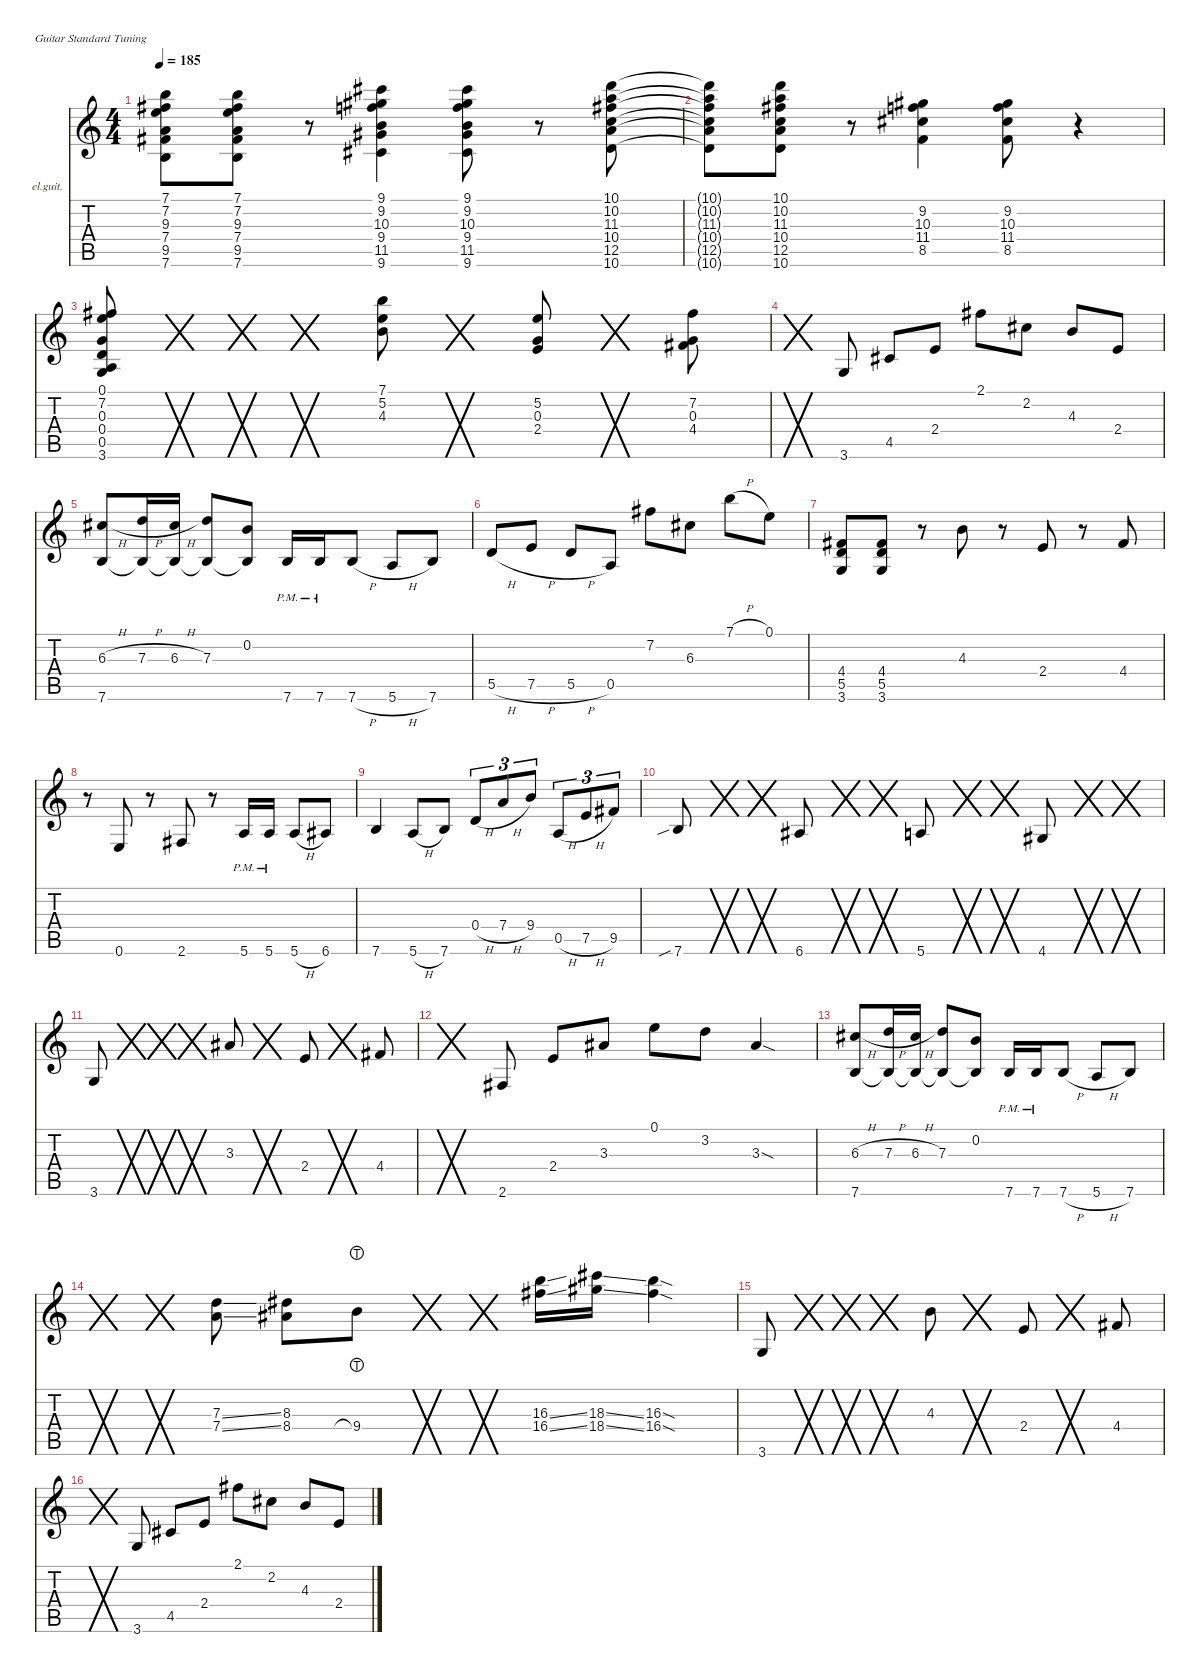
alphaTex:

\defaultSystemsLayout 4
\hideDynamics
\bracketExtendMode nobrackets
\firstSystemTrackNameOrientation horizontal
\otherSystemsTrackNameOrientation horizontal
\track ("Clean Guitar" "el.guit.") {instrument electricguitarclean}
\staff {score tabs}
\tuning (E4 B3 G3 D3 A2 E2)
\ts (4 4)
\tempo 185
\clef g2
\ks c
(7.6 9.5 7.4 9.3 7.2 7.1).8{dy mf instrument electricguitarclean} (7.6 9.5 7.4 9.3 7.2 7.1).8 r.8 (9.6 11.5 9.4 10.3 9.2 9.1).4 (9.6 11.5 9.4 10.3 9.2 9.1).8 r.8 (10.6 12.5 10.4 11.3 10.2 10.1).8 |
(10.6{t} 12.5{t} 10.4{t} 11.3{t} 10.2{t} 10.1{t}).8 (10.6 12.5 10.4 11.3 10.2 10.1).8 r.8 (8.5 11.4 10.3 9.2).4 (8.5 11.4 10.3 9.2).8 r.4 |
(3.6 0.5 0.4 0.3 7.2 0.1).8 ().16{ds} ().16{ds} ().8{ds} (7.1 5.2 4.3).8 ().8{ds} (5.2 0.3 2.4).8 ().8{ds} (7.2 0.3 4.4).8 |
().8{ds} 3.6.8 4.5.8 2.4.8 2.1.8 2.2.8 4.3.8 2.4.8 |
(7.6 6.3{h}).8 (7.3{h} 7.6{t}).16 (6.3{h} 7.6{t}).16 (7.3 7.6{t}).8 (0.2 7.6{t}).8 7.6{pm}.16 7.6{pm}.16 7.6{h}.8 5.6{h}.8 7.6.8 |
5.5{h}.8 7.5{h}.8 5.5{h}.8 0.5.8 7.2.8 6.3.8 7.1{h}.8 0.1.8 |
(3.6 5.5 4.4).8 (3.6 5.5 4.4).8 r.8 4.3.8 r.8 2.4.8 r.8 4.4.8 |
r.8 0.6.8 r.8 2.6.8 r.8 5.6{pm}.16 5.6{pm}.16 5.6{h}.8 6.6.8 |
7.6.4 5.6{h}.8 7.6.8 0.4{h}.8{tu (3 2)} 7.4{h}.8{tu (3 2)} 9.4.8{tu (3 2)} 0.5{h}.8{tu (3 2)} 7.5{h}.8{tu (3 2)} 9.5.8{tu (3 2)} |
7.6{sib}.8 ().16{ds} ().16{ds} 6.6.8 ().16{ds} ().16{ds} 5.6.8 ().16{ds} ().16{ds} 4.6.8 ().16{ds} ().16{ds} |
3.6.8 ().16{ds} ().16{ds} ().8{ds} 3.3.8 ().8{ds} 2.4.8 ().8{ds} 4.4.8 |
().8{ds} 2.6.8 2.4.8 3.3.8 0.1.8 3.2.8 3.3{sod}.4 |
(7.6 6.3{h}).8 (7.3{h} 7.6{t}).16 (6.3{h} 7.6{t}).16 (7.3 7.6{t}).8 (0.2 7.6{t}).8 7.6{pm}.16 7.6{pm}.16 7.6{h}.8 5.6{h}.8 7.6.8 |
().16{ds} ().16{ds} (7.3{ss} 7.4{ss}).8 (8.3 8.4).8 9.4{lht}.8 ().16{ds} ().16{ds} (16.4{ss} 16.3{ss}).16 (18.3{ss} 18.4{ss}).16 (16.3{sod} 16.4{sod}).4 |
3.6.8 ().16{ds} ().16{ds} ().8{ds} 4.3.8 ().8{ds} 2.4.8 ().8{ds} 4.4.8 |
().8{ds} 3.6.8 4.5.8 2.4.8 2.1.8 2.2.8 4.3.8 2.4.8
